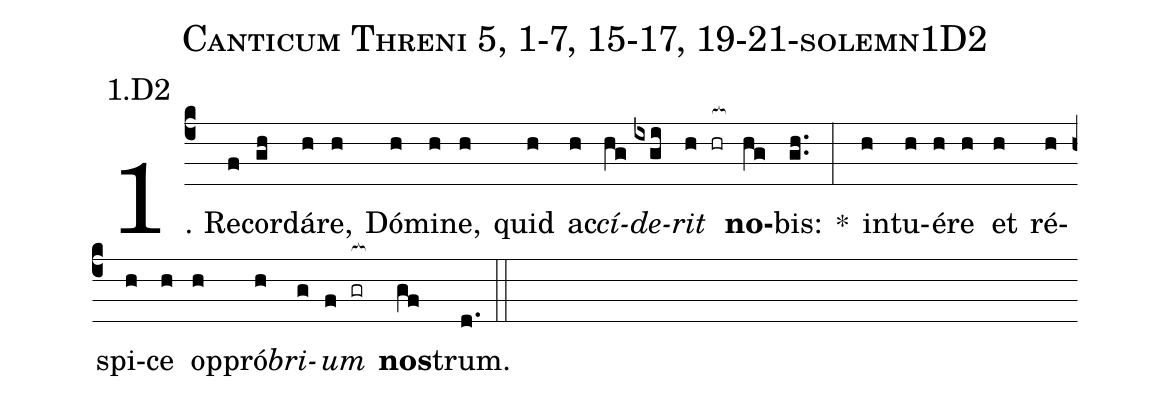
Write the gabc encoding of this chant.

name: Canticum Threni 5, 1-7, 15-17, 19-21-solemn1D2;
annotation: 1.D2;
%%
(c4)1. Re(f)cor(gh)dá(h)re,(h) Dó(h)mi(h)ne,(h) quid(h) ac(h)<i>cí</i>(hg)<i>de</i>(ixgi)<i>rit</i>(h hr[ocb:1{]) <b>no</b>(hg[ocb:0}])bis:(gh..) *(:) in(h)tu(h)é(h)re(h) et(h) ré(h)spi(h)ce(h) op(h)pró(h)<i>bri</i>(g)<i>um</i>(f gr[ocb:1{]) <b>nos</b>(gf[ocb:0}])trum.(d.) (::)
